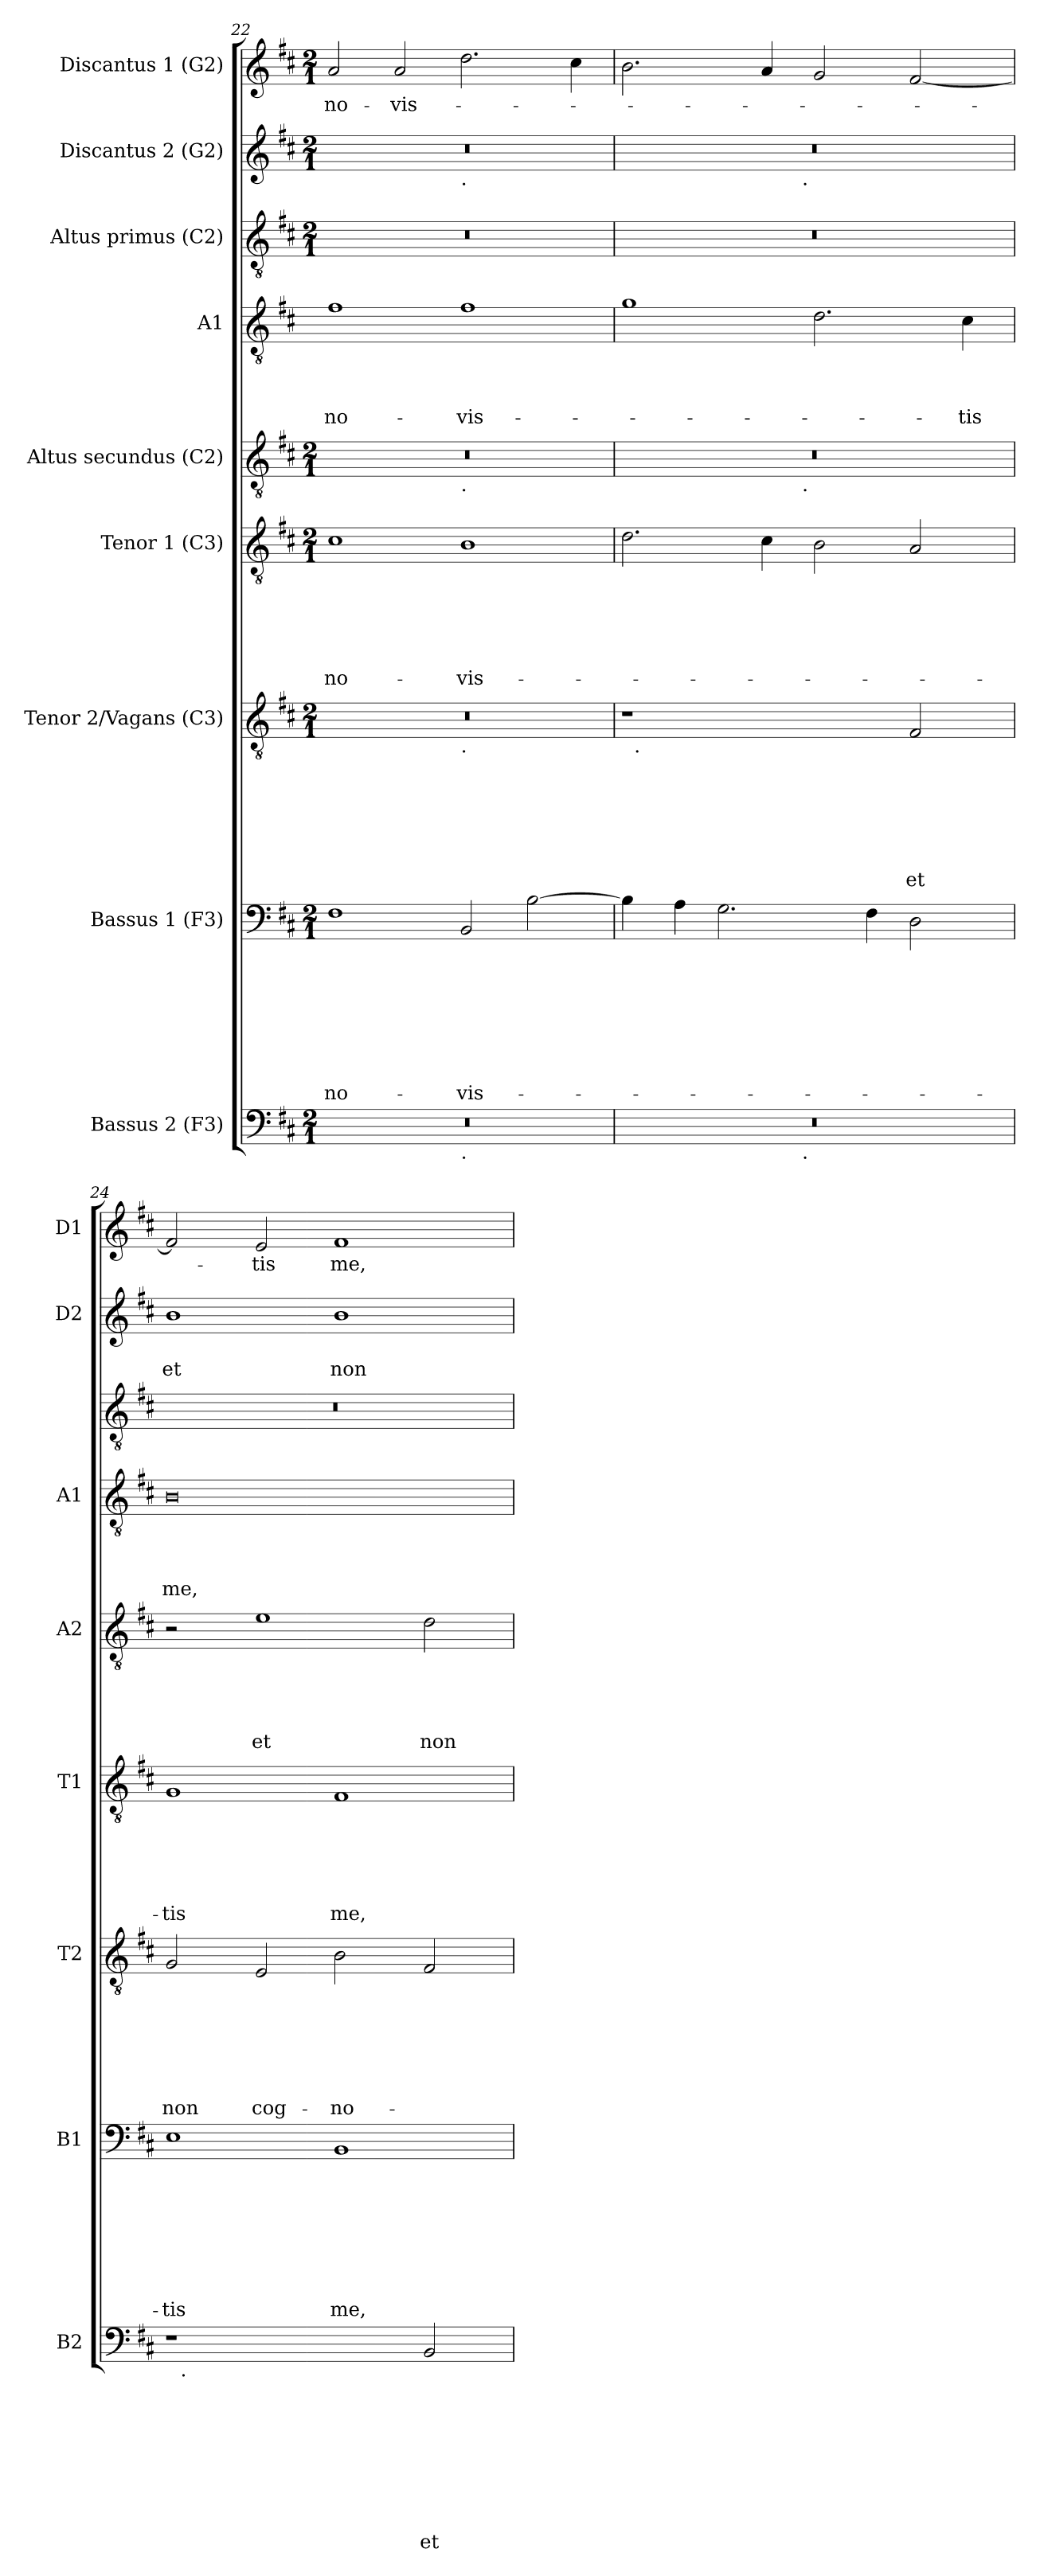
**kern	**text	**text	**text	**text	**text	**text	**text	**text	**text	**kern	**text	**text	**text	**text	**text	**text	**text	**text	**kern	**text	**text	**text	**text	**text	**text	**text	**kern	**text	**text	**text	**text	**text	**text	**kern	**text	**text	**text	**text	**text	**kern	**text	**text	**text	**text	**kern	**kern	**text	**text	**kern	**text
*part9	*part9	*part9	*part9	*part9	*part9	*part9	*part9	*part9	*part9	*part8	*part8	*part8	*part8	*part8	*part8	*part8	*part8	*part8	*part7	*part7	*part7	*part7	*part7	*part7	*part7	*part7	*part6	*part6	*part6	*part6	*part6	*part6	*part6	*part5	*part5	*part5	*part5	*part5	*part5	*part4	*part4	*part4	*part4	*part4	*part3	*part2	*part2	*part2	*part1	*part1
*staff9	*staff9	*staff9	*staff9	*staff9	*staff9	*staff9	*staff9	*staff9	*staff9	*staff8	*staff8	*staff8	*staff8	*staff8	*staff8	*staff8	*staff8	*staff8	*staff7	*staff7	*staff7	*staff7	*staff7	*staff7	*staff7	*staff7	*staff6	*staff6	*staff6	*staff6	*staff6	*staff6	*staff6	*staff5	*staff5	*staff5	*staff5	*staff5	*staff5	*staff4	*staff4	*staff4	*staff4	*staff4	*staff3	*staff2	*staff2	*staff2	*staff1	*staff1
*I"Bassus 2 (F3)	*	*	*	*	*	*	*	*	*	*I"Bassus 1 (F3)	*	*	*	*	*	*	*	*	*I"Tenor 2/Vagans (C3)	*	*	*	*	*	*	*	*I"Tenor 1 (C3)	*	*	*	*	*	*	*I"Altus secundus (C2)	*	*	*	*	*	*I"A1	*	*	*	*	*I"Altus primus (C2)	*I"Discantus 2 (G2)	*	*	*I"Discantus 1 (G2)	*
*I'B2	*	*	*	*	*	*	*	*	*	*I'B1	*	*	*	*	*	*	*	*	*I'T2	*	*	*	*	*	*	*	*I'T1	*	*	*	*	*	*	*I'A2	*	*	*	*	*	*I'A1	*	*	*	*	*	*I'D2	*	*	*I'D1	*
!!LO:LB:g=z
*clefF4	*	*	*	*	*	*	*	*	*	*clefF4	*	*	*	*	*	*	*	*	*clefGv2	*	*	*	*	*	*	*	*clefGv2	*	*	*	*	*	*	*clefGv2	*	*	*	*	*	*clefGv2	*	*	*	*	*clefGv2	*clefG2	*	*	*clefG2	*
*k[f#c#]	*	*	*	*	*	*	*	*	*	*k[f#c#]	*	*	*	*	*	*	*	*	*k[f#c#]	*	*	*	*	*	*	*	*k[f#c#]	*	*	*	*	*	*	*k[f#c#]	*	*	*	*	*	*k[f#c#]	*	*	*	*	*k[f#c#]	*k[f#c#]	*	*	*k[f#c#]	*
*D:	*	*	*	*	*	*	*	*	*	*D:	*	*	*	*	*	*	*	*	*D:	*	*	*	*	*	*	*	*D:	*	*	*	*	*	*	*D:	*	*	*	*	*	*D:	*	*	*	*	*D:	*D:	*	*	*D:	*
*M2/1	*	*	*	*	*	*	*	*	*	*M2/1	*	*	*	*	*	*	*	*	*M2/1	*	*	*	*	*	*	*	*M2/1	*	*	*	*	*	*	*M2/1	*	*	*	*	*	*	*	*	*	*	*M2/1	*M2/1	*	*	*M2/1	*
=22	=22	=22	=22	=22	=22	=22	=22	=22	=22	=22	=22	=22	=22	=22	=22	=22	=22	=22	=22	=22	=22	=22	=22	=22	=22	=22	=22	=22	=22	=22	=22	=22	=22	=22	=22	=22	=22	=22	=22	=22	=22	=22	=22	=22	=22	=22	=22	=22	=22	=22
!	!	!	!	!	!	!	!	!	!	!	!	!	!	!	!	!	!	!LO:LY:b	!	!	!	!	!	!	!	!	!	!	!	!	!	!	!LO:LY:b	!	!	!	!	!	!	!	!	!	!	!LO:LY:b	!	!	!	!	!	!LO:LY:b
*^	*	*	*	*	*	*	*	*	*	*	*	*	*	*	*	*	*	*	*^	*	*	*	*	*	*	*	*	*	*	*	*	*	*	*^	*	*	*	*	*	*	*	*	*	*	*	*^	*	*	*	*
0r	1ryy	.	.	.	.	.	.	.	.	.	1F#	.	.	.	.	.	.	.	-no-	0r	1ryy	.	.	.	.	.	.	.	1c#	.	.	.	.	.	-no-	0r	1ryy	.	.	.	.	.	1f#	.	.	.	-no-	0r	0r	1ryy	.	.	2a/	-no-
!	!	!	!	!	!	!	!	!	!	!	!	!	!	!	!	!	!	!	!	!	!	!	!	!	!	!	!	!	!	!	!	!	!	!	!	!	!	!	!	!	!	!	!	!	!	!	!	!	!	!	!	!	!	!LO:LY:b
.	.	.	.	.	.	.	.	.	.	.	.	.	.	.	.	.	.	.	.	.	.	.	.	.	.	.	.	.	.	.	.	.	.	.	.	.	.	.	.	.	.	.	.	.	.	.	.	.	.	.	.	.	2a/	-vis-
!	!	!	!	!	!	!	!	!	!	!	!	!	!	!	!	!	!	!	!	!	!	!	!	!	!	!	!	!	!	!	!	!	!	!	!	!	!	!	!	!	!	!	!	!	!	!	!	!	!	!LO:TX:b:t=.	!	!	!	!
!	!	!	!	!	!	!	!	!	!	!	!	!	!	!	!	!	!	!	!	!	!	!	!	!	!	!	!	!	!	!	!	!	!	!	!	!	!LO:TX:b:t=.	!	!	!	!	!	!	!	!	!	!	!	!	!	!	!	!	!
!	!	!	!	!	!	!	!	!	!	!	!	!	!	!	!	!	!	!	!	!	!LO:TX:b:t=.	!	!	!	!	!	!	!	!	!	!	!	!	!	!	!	!	!	!	!	!	!	!	!	!	!	!	!	!	!	!	!	!	!
!	!LO:TX:b:t=.	!	!	!	!	!	!	!	!	!	!	!	!	!	!	!	!	!	!	!	!	!	!	!	!	!	!	!	!	!	!	!	!	!	!	!	!	!	!	!	!	!	!	!	!	!	!	!	!	!	!	!	!	!
!	!	!	!	!	!	!	!	!	!	!	!	!	!	!	!	!	!	!	!LO:LY:b	!	!	!	!	!	!	!	!	!	!	!	!	!	!	!	!LO:LY:b	!	!	!	!	!	!	!	!	!	!	!	!LO:LY:b	!	!	!	!	!	!	!
.	1ryy	.	.	.	.	.	.	.	.	.	2BB/	.	.	.	.	.	.	.	-vis-	.	1ryy	.	.	.	.	.	.	.	1B	.	.	.	.	.	-vis-	.	1ryy	.	.	.	.	.	1f#	.	.	.	-vis-	.	.	1ryy	.	.	2.dd\	.
.	.	.	.	.	.	.	.	.	.	.	[>2B\	.	.	.	.	.	.	.	.	.	.	.	.	.	.	.	.	.	.	.	.	.	.	.	.	.	.	.	.	.	.	.	.	.	.	.	.	.	.	.	.	.	.	.
.	.	.	.	.	.	.	.	.	.	.	.	.	.	.	.	.	.	.	.	.	.	.	.	.	.	.	.	.	.	.	.	.	.	.	.	.	.	.	.	.	.	.	.	.	.	.	.	.	.	.	.	.	4cc#\	.
=23	=23	=23	=23	=23	=23	=23	=23	=23	=23	=23	=23	=23	=23	=23	=23	=23	=23	=23	=23	=23	=23	=23	=23	=23	=23	=23	=23	=23	=23	=23	=23	=23	=23	=23	=23	=23	=23	=23	=23	=23	=23	=23	=23	=23	=23	=23	=23	=23	=23	=23	=23	=23	=23	=23
0r	2ryy	.	.	.	.	.	.	.	.	.	4B\]	.	.	.	.	.	.	.	.	1r	32ryy	.	.	.	.	.	.	.	2.d\	.	.	.	.	.	.	0r	2ryy	.	.	.	.	.	1g	.	.	.	.	0r	0r	2ryy	.	.	2.b\	.
!	!	!	!	!	!	!	!	!	!	!	!	!	!	!	!	!	!	!	!	!	!LO:TX:b:t=.	!	!	!	!	!	!	!	!	!	!	!	!	!	!	!	!	!	!	!	!	!	!	!	!	!	!	!	!	!	!	!	!	!
.	.	.	.	.	.	.	.	.	.	.	.	.	.	.	.	.	.	.	.	.	1ryy	.	.	.	.	.	.	.	.	.	.	.	.	.	.	.	.	.	.	.	.	.	.	.	.	.	.	.	.	.	.	.	.	.
.	.	.	.	.	.	.	.	.	.	.	4A\	.	.	.	.	.	.	.	.	.	.	.	.	.	.	.	.	.	.	.	.	.	.	.	.	.	.	.	.	.	.	.	.	.	.	.	.	.	.	.	.	.	.	.
.	4...ryy	.	.	.	.	.	.	.	.	.	2.G\	.	.	.	.	.	.	.	.	.	.	.	.	.	.	.	.	.	.	.	.	.	.	.	.	.	4...ryy	.	.	.	.	.	.	.	.	.	.	.	.	4...ryy	.	.	.	.
.	.	.	.	.	.	.	.	.	.	.	.	.	.	.	.	.	.	.	.	.	.	.	.	.	.	.	.	.	4c#\	.	.	.	.	.	.	.	.	.	.	.	.	.	.	.	.	.	.	.	.	.	.	.	4a/	.
!	!	!	!	!	!	!	!	!	!	!	!	!	!	!	!	!	!	!	!	!	!	!	!	!	!	!	!	!	!	!	!	!	!	!	!	!	!	!	!	!	!	!	!	!	!	!	!	!	!	!LO:TX:b:t=.	!	!	!	!
!	!	!	!	!	!	!	!	!	!	!	!	!	!	!	!	!	!	!	!	!	!	!	!	!	!	!	!	!	!	!	!	!	!	!	!	!	!LO:TX:b:t=.	!	!	!	!	!	!	!	!	!	!	!	!	!	!	!	!	!
!	!LO:TX:b:t=.	!	!	!	!	!	!	!	!	!	!	!	!	!	!	!	!	!	!	!	!	!	!	!	!	!	!	!	!	!	!	!	!	!	!	!	!	!	!	!	!	!	!	!	!	!	!	!	!	!	!	!	!	!
.	1ryy	.	.	.	.	.	.	.	.	.	.	.	.	.	.	.	.	.	.	.	.	.	.	.	.	.	.	.	.	.	.	.	.	.	.	.	1ryy	.	.	.	.	.	.	.	.	.	.	.	.	1ryy	.	.	.	.
.	.	.	.	.	.	.	.	.	.	.	.	.	.	.	.	.	.	.	.	2ryy	.	.	.	.	.	.	.	.	2B\	.	.	.	.	.	.	.	.	.	.	.	.	.	2.d\	.	.	.	.	.	.	.	.	.	2g/	.
.	.	.	.	.	.	.	.	.	.	.	.	.	.	.	.	.	.	.	.	.	2ryy	.	.	.	.	.	.	.	.	.	.	.	.	.	.	.	.	.	.	.	.	.	.	.	.	.	.	.	.	.	.	.	.	.
.	.	.	.	.	.	.	.	.	.	.	4F#\	.	.	.	.	.	.	.	.	.	.	.	.	.	.	.	.	.	.	.	.	.	.	.	.	.	.	.	.	.	.	.	.	.	.	.	.	.	.	.	.	.	.	.
!	!	!	!	!	!	!	!	!	!	!	!	!	!	!	!	!	!	!	!	!	!	!	!	!	!	!	!	!LO:LY:b	!	!	!	!	!	!	!	!	!	!	!	!	!	!	!	!	!	!	!	!	!	!	!	!	!	!
.	.	.	.	.	.	.	.	.	.	.	2D\	.	.	.	.	.	.	.	.	2F#/	.	.	.	.	.	.	.	et	2A/	.	.	.	.	.	.	.	.	.	.	.	.	.	.	.	.	.	.	.	.	.	.	.	[<2f#/	.
.	.	.	.	.	.	.	.	.	.	.	.	.	.	.	.	.	.	.	.	.	4...ryy	.	.	.	.	.	.	.	.	.	.	.	.	.	.	.	.	.	.	.	.	.	.	.	.	.	.	.	.	.	.	.	.	.
!	!	!	!	!	!	!	!	!	!	!	!	!	!	!	!	!	!	!	!	!	!	!	!	!	!	!	!	!	!	!	!	!	!	!	!	!	!	!	!	!	!	!	!	!	!	!	!LO:LY:b	!	!	!	!	!	!	!
.	.	.	.	.	.	.	.	.	.	.	.	.	.	.	.	.	.	.	.	.	.	.	.	.	.	.	.	.	.	.	.	.	.	.	.	.	.	.	.	.	.	.	4c#\	.	.	.	-tis	.	.	.	.	.	.	.
.	32ryy	.	.	.	.	.	.	.	.	.	.	.	.	.	.	.	.	.	.	.	.	.	.	.	.	.	.	.	.	.	.	.	.	.	.	.	32ryy	.	.	.	.	.	.	.	.	.	.	.	.	32ryy	.	.	.	.
=24	=24	=24	=24	=24	=24	=24	=24	=24	=24	=24	=24	=24	=24	=24	=24	=24	=24	=24	=24	=24	=24	=24	=24	=24	=24	=24	=24	=24	=24	=24	=24	=24	=24	=24	=24	=24	=24	=24	=24	=24	=24	=24	=24	=24	=24	=24	=24	=24	=24	=24	=24	=24	=24	=24
!	!	!	!	!	!	!	!	!	!	!	!	!	!	!	!	!	!	!	!LO:LY:b	!	!	!	!	!	!	!	!	!LO:LY:b	!	!	!	!	!	!	!LO:LY:b	!	!	!	!	!	!	!	!	!	!	!	!LO:LY:b	!	!	!	!	!LO:LY:b	!	!
*	*	*	*	*	*	*	*	*	*	*	*	*	*	*	*	*	*	*	*	*v	*v	*	*	*	*	*	*	*	*	*	*	*	*	*	*	*v	*v	*	*	*	*	*	*	*	*	*	*	*	*v	*v	*	*	*	*
1r	32ryy	.	.	.	.	.	.	.	.	.	1E	.	.	.	.	.	.	.	-tis	2G/	.	.	.	.	.	.	non	1G	.	.	.	.	.	-tis	2r	.	.	.	.	.	0B	.	.	.	me,	0r	1b	.	et	2f#/]	.
!	!LO:TX:b:t=.	!	!	!	!	!	!	!	!	!	!	!	!	!	!	!	!	!	!	!	!	!	!	!	!	!	!	!	!	!	!	!	!	!	!	!	!	!	!	!	!	!	!	!	!	!	!	!	!	!	!
.	1ryy	.	.	.	.	.	.	.	.	.	.	.	.	.	.	.	.	.	.	.	.	.	.	.	.	.	.	.	.	.	.	.	.	.	.	.	.	.	.	.	.	.	.	.	.	.	.	.	.	.	.
!	!	!	!	!	!	!	!	!	!	!	!	!	!	!	!	!	!	!	!	!	!	!	!	!	!	!	!LO:LY:b	!	!	!	!	!	!	!	!	!	!	!	!	!LO:LY:b	!	!	!	!	!	!	!	!	!	!	!LO:LY:b
.	.	.	.	.	.	.	.	.	.	.	.	.	.	.	.	.	.	.	.	2E/	.	.	.	.	.	.	cog-	.	.	.	.	.	.	.	1e	.	.	.	.	et	.	.	.	.	.	.	.	.	.	2e/	-tis
!	!	!	!	!	!	!	!	!	!	!	!	!	!	!	!	!	!	!	!LO:LY:b	!	!	!	!	!	!	!	!LO:LY:b	!	!	!	!	!	!	!LO:LY:b	!	!	!	!	!	!	!	!	!	!	!	!	!	!	!LO:LY:b	!	!LO:LY:b
2ryy	.	.	.	.	.	.	.	.	.	.	1BB	.	.	.	.	.	.	.	me,	2B\	.	.	.	.	.	.	-no-	1F#	.	.	.	.	.	me,	.	.	.	.	.	.	.	.	.	.	.	.	1b	.	non	1f#	me,
.	2ryy	.	.	.	.	.	.	.	.	.	.	.	.	.	.	.	.	.	.	.	.	.	.	.	.	.	.	.	.	.	.	.	.	.	.	.	.	.	.	.	.	.	.	.	.	.	.	.	.	.	.
!	!	!	!	!	!	!	!	!	!	!LO:LY:b	!	!	!	!	!	!	!	!	!	!	!	!	!	!	!	!	!	!	!	!	!	!	!	!	!	!	!	!	!	!LO:LY:b	!	!	!	!	!	!	!	!	!	!	!
2BB/	.	.	.	.	.	.	.	.	.	et	.	.	.	.	.	.	.	.	.	2F#/	.	.	.	.	.	.	.	.	.	.	.	.	.	.	2d\	.	.	.	.	non	.	.	.	.	.	.	.	.	.	.	.
.	4...ryy	.	.	.	.	.	.	.	.	.	.	.	.	.	.	.	.	.	.	.	.	.	.	.	.	.	.	.	.	.	.	.	.	.	.	.	.	.	.	.	.	.	.	.	.	.	.	.	.	.	.
*v	*v	*	*	*	*	*	*	*	*	*	*	*	*	*	*	*	*	*	*	*	*	*	*	*	*	*	*	*	*	*	*	*	*	*	*	*	*	*	*	*	*	*	*	*	*	*	*	*	*	*	*
=	=	=	=	=	=	=	=	=	=	=	=	=	=	=	=	=	=	=	=	=	=	=	=	=	=	=	=	=	=	=	=	=	=	=	=	=	=	=	=	=	=	=	=	=	=	=	=	=	=	=
*-	*-	*-	*-	*-	*-	*-	*-	*-	*-	*-	*-	*-	*-	*-	*-	*-	*-	*-	*-	*-	*-	*-	*-	*-	*-	*-	*-	*-	*-	*-	*-	*-	*-	*-	*-	*-	*-	*-	*-	*-	*-	*-	*-	*-	*-	*-	*-	*-	*-	*-
